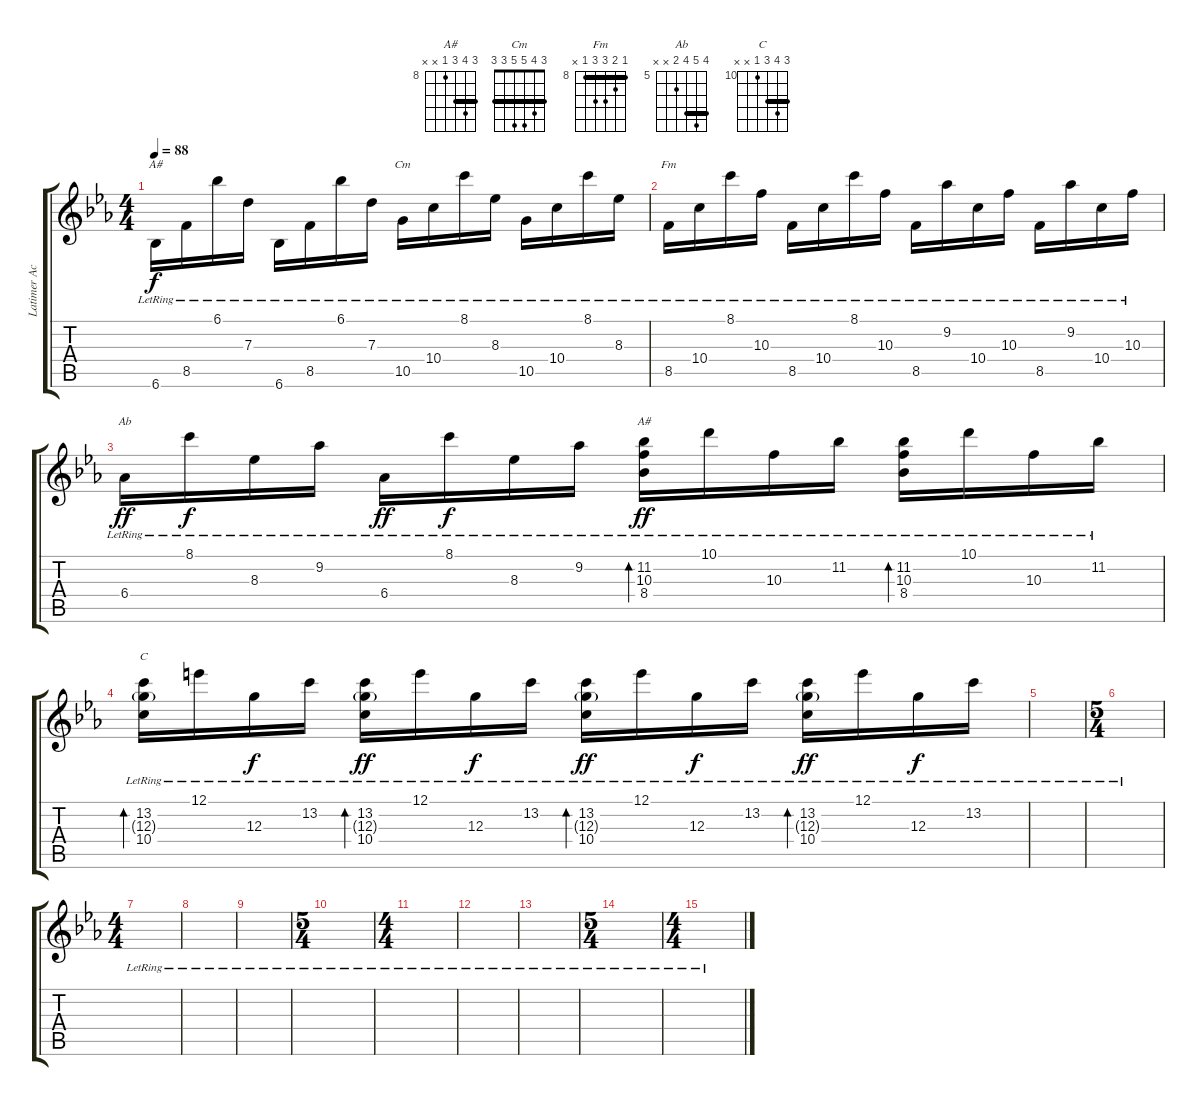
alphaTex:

\track ("Latimer Acc." "Latimer Ac") {instrument acousticguitarsteel}
\staff {score tabs}
\tuning (E4 B3 G3 D3 A2 E2) {hide}
\chord ("A#" 6 6 7 8 8 6) {firstfret 6 barre 6}
\chord ("Cm" 3 4 5 5 3 3) {barre 3}
\chord ("Fm" 8 9 10 10 8 x) {firstfret 8 barre 8}
\chord ("Ab" 8 9 8 6 x x) {firstfret 5 barre 8}
\chord ("A#" 10 11 10 8 x x) {firstfret 8 barre 10}
\chord ("C" 12 13 12 10 x x) {firstfret 10 barre 12}
\ts (4 4)
\tempo 88
\clef g2
\ks cminor
6.6{lr}.16{ch "A#" dy f} 8.5{lr}.16 6.1{lr}.16 7.3{lr}.16 6.6{lr}.16 8.5{lr}.16 6.1{lr}.16 7.3{lr}.16 10.5{lr}.16{ch "Cm"} 10.4{lr}.16 8.1{lr}.16 8.3{lr}.16 10.5{lr}.16 10.4{lr}.16 8.1{lr}.16 8.3{lr}.16 |
8.5{lr}.16{ch "Fm"} 10.4{lr}.16 8.1{lr}.16 10.3{lr}.16 8.5{lr}.16 10.4{lr}.16 8.1{lr}.16 10.3{lr}.16 8.5{lr}.16 9.2{lr}.16 10.4{lr}.16 10.3{lr}.16 8.5{lr}.16 9.2{lr}.16 10.4{lr}.16 10.3{lr}.16 |
6.4{lr}.16{ch "Ab" dy ff} 8.1{lr}.16{dy f} 8.3{lr}.16 9.2{lr}.16 6.4{lr}.16{dy ff} 8.1{lr}.16{dy f} 8.3{lr}.16 9.2{lr}.16 (11.2{lr} 10.3{lr} 8.4{lr}).16{bd 60 ch "A#" dy ff} 10.1{lr}.16 10.3{lr}.16 11.2{lr}.16 (11.2{lr} 10.3{lr} 8.4{lr}).16{bd 60} 10.1{lr}.16 10.3{lr}.16 11.2{lr}.16 |
(13.2{lr} 12.3{g lr} 10.4{lr}).16{bd 60 ch "C"} 12.1{lr}.16 12.3{lr}.16{dy f} 13.2{lr}.16 (13.2{lr} 12.3{g lr} 10.4{lr}).16{bd 60 dy ff} 12.1{lr}.16 12.3{lr}.16{dy f} 13.2{lr}.16 (13.2{lr} 12.3{g lr} 10.4{lr}).16{bd 60 dy ff} 12.1{lr}.16 12.3{lr}.16{dy f} 13.2{lr}.16 (13.2{lr} 12.3{g lr} 10.4{lr}).16{bd 60 dy ff} 12.1{lr}.16 12.3{lr}.16{dy f} 13.2{lr}.16 |
|
\ts (5 4)
|
\ts (4 4)
|
|
|
\ts (5 4)
|
\ts (4 4)
|
|
|
\ts (5 4)
|
\ts (4 4)
